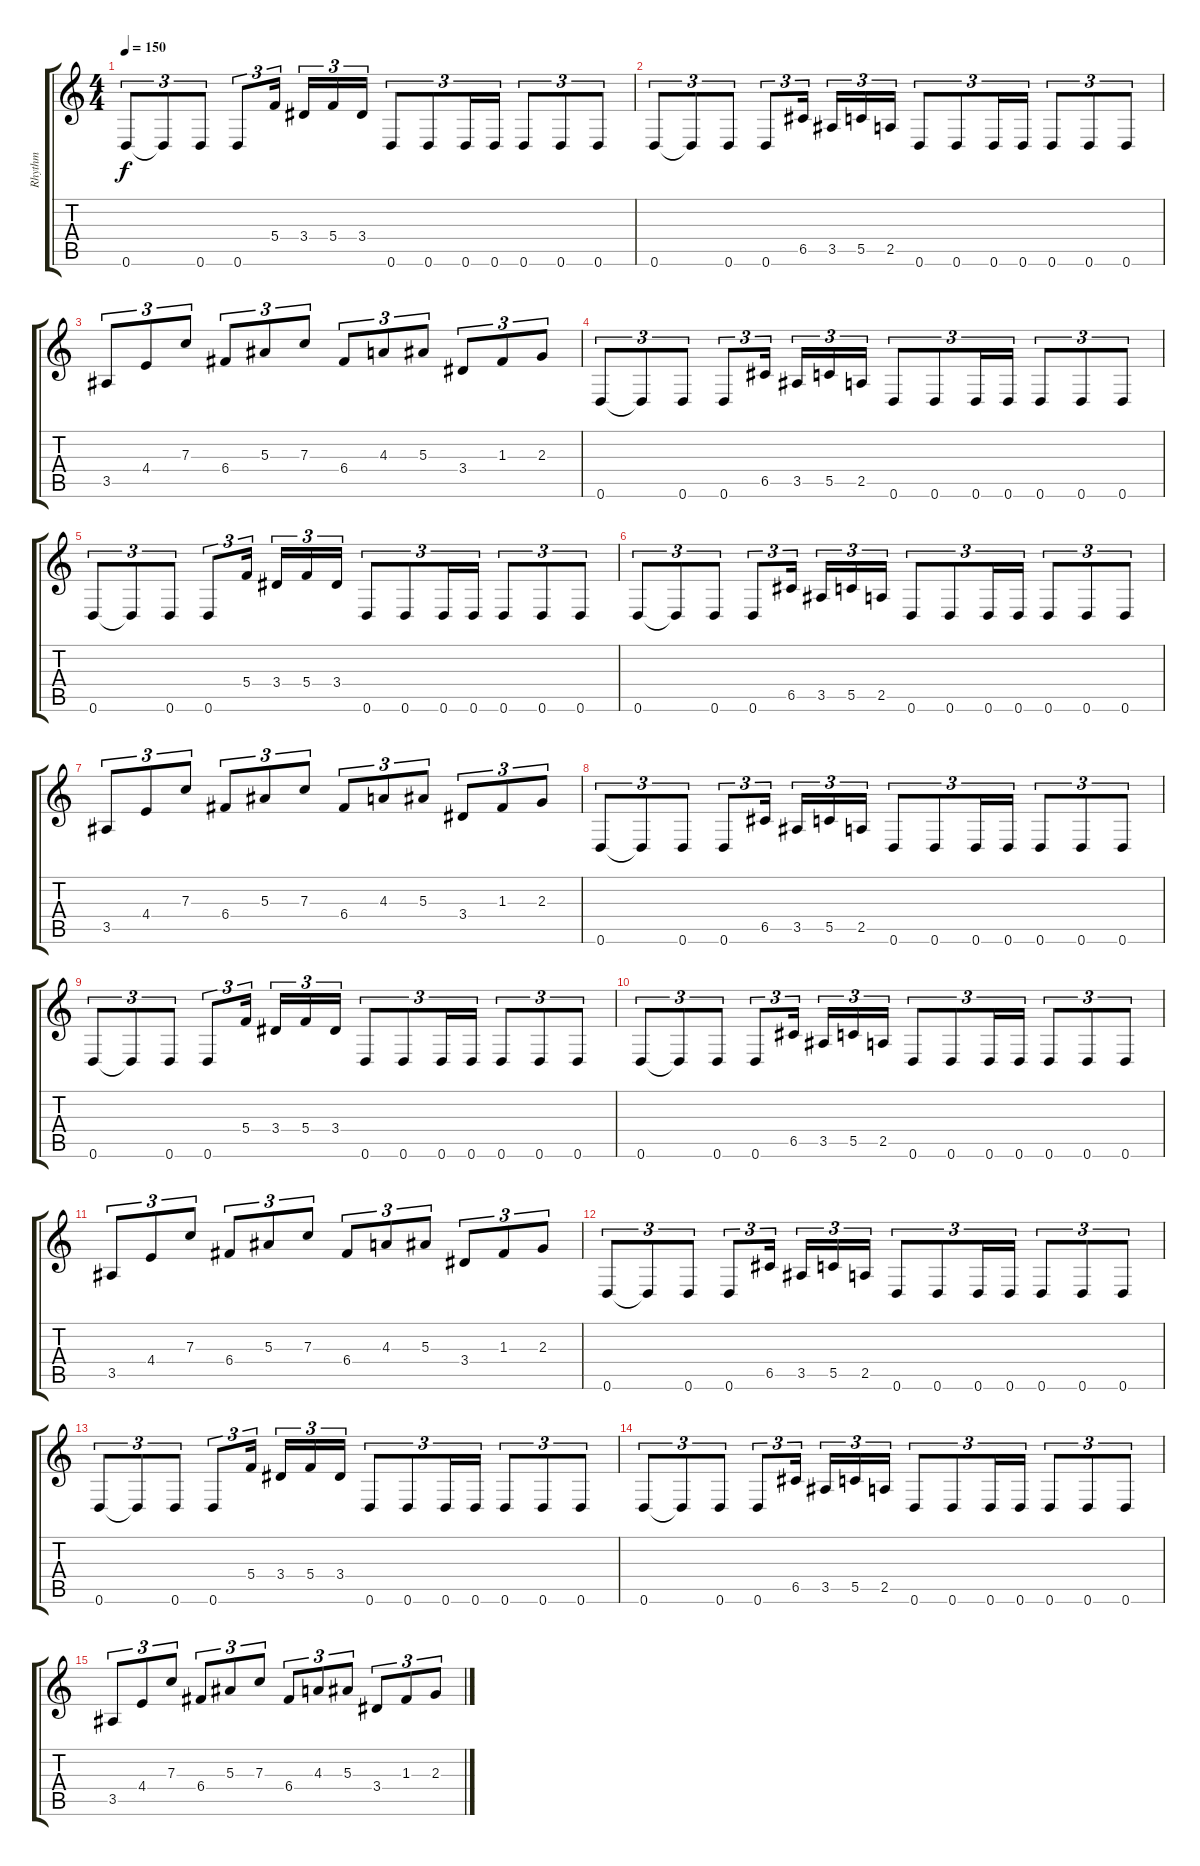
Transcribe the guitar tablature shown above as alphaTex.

\track ("Rhythm" "Rhythm") {instrument distortionguitar}
\staff {score tabs}
\tuning (D4 A3 F3 C3 G2 D2) {hide}
\ts (4 4)
\tempo 150
\clef g2
\ks c
0.6.8{tu (3 2) dy f} 0.6{t}.8{tu (3 2)} 0.6.8{tu (3 2)} 0.6.8{tu (3 2)} 5.4.16{tu (3 2)} 3.4.16{tu (3 2)} 5.4.16{tu (3 2)} 3.4.16{tu (3 2)} 0.6.8{tu (3 2)} 0.6.8{tu (3 2)} 0.6.16{tu (3 2)} 0.6.16{tu (3 2)} 0.6.8{tu (3 2)} 0.6.8{tu (3 2)} 0.6.8{tu (3 2)} |
0.6.8{tu (3 2)} 0.6{t}.8{tu (3 2)} 0.6.8{tu (3 2)} 0.6.8{tu (3 2)} 6.5.16{tu (3 2)} 3.5.16{tu (3 2)} 5.5.16{tu (3 2)} 2.5.16{tu (3 2)} 0.6.8{tu (3 2)} 0.6.8{tu (3 2)} 0.6.16{tu (3 2)} 0.6.16{tu (3 2)} 0.6.8{tu (3 2)} 0.6.8{tu (3 2)} 0.6.8{tu (3 2)} |
3.5.8{tu (3 2)} 4.4.8{tu (3 2)} 7.3.8{tu (3 2)} 6.4.8{tu (3 2)} 5.3.8{tu (3 2)} 7.3.8{tu (3 2)} 6.4.8{tu (3 2)} 4.3.8{tu (3 2)} 5.3.8{tu (3 2)} 3.4.8{tu (3 2)} 1.3.8{tu (3 2)} 2.3.8{tu (3 2)} |
0.6.8{tu (3 2) volume 16} 0.6{t}.8{tu (3 2)} 0.6.8{tu (3 2)} 0.6.8{tu (3 2)} 6.5.16{tu (3 2)} 3.5.16{tu (3 2)} 5.5.16{tu (3 2)} 2.5.16{tu (3 2)} 0.6.8{tu (3 2)} 0.6.8{tu (3 2)} 0.6.16{tu (3 2)} 0.6.16{tu (3 2)} 0.6.8{tu (3 2)} 0.6.8{tu (3 2)} 0.6.8{tu (3 2)} |
0.6.8{tu (3 2)} 0.6{t}.8{tu (3 2)} 0.6.8{tu (3 2)} 0.6.8{tu (3 2)} 5.4.16{tu (3 2)} 3.4.16{tu (3 2)} 5.4.16{tu (3 2)} 3.4.16{tu (3 2)} 0.6.8{tu (3 2)} 0.6.8{tu (3 2)} 0.6.16{tu (3 2)} 0.6.16{tu (3 2)} 0.6.8{tu (3 2)} 0.6.8{tu (3 2)} 0.6.8{tu (3 2)} |
0.6.8{tu (3 2)} 0.6{t}.8{tu (3 2)} 0.6.8{tu (3 2)} 0.6.8{tu (3 2)} 6.5.16{tu (3 2)} 3.5.16{tu (3 2)} 5.5.16{tu (3 2)} 2.5.16{tu (3 2)} 0.6.8{tu (3 2)} 0.6.8{tu (3 2)} 0.6.16{tu (3 2)} 0.6.16{tu (3 2)} 0.6.8{tu (3 2)} 0.6.8{tu (3 2)} 0.6.8{tu (3 2)} |
3.5.8{tu (3 2)} 4.4.8{tu (3 2)} 7.3.8{tu (3 2)} 6.4.8{tu (3 2)} 5.3.8{tu (3 2)} 7.3.8{tu (3 2)} 6.4.8{tu (3 2)} 4.3.8{tu (3 2)} 5.3.8{tu (3 2)} 3.4.8{tu (3 2)} 1.3.8{tu (3 2)} 2.3.8{tu (3 2)} |
0.6.8{tu (3 2) volume 16} 0.6{t}.8{tu (3 2)} 0.6.8{tu (3 2)} 0.6.8{tu (3 2)} 6.5.16{tu (3 2)} 3.5.16{tu (3 2)} 5.5.16{tu (3 2)} 2.5.16{tu (3 2)} 0.6.8{tu (3 2)} 0.6.8{tu (3 2)} 0.6.16{tu (3 2)} 0.6.16{tu (3 2)} 0.6.8{tu (3 2)} 0.6.8{tu (3 2)} 0.6.8{tu (3 2)} |
0.6.8{tu (3 2)} 0.6{t}.8{tu (3 2)} 0.6.8{tu (3 2)} 0.6.8{tu (3 2)} 5.4.16{tu (3 2)} 3.4.16{tu (3 2)} 5.4.16{tu (3 2)} 3.4.16{tu (3 2)} 0.6.8{tu (3 2)} 0.6.8{tu (3 2)} 0.6.16{tu (3 2)} 0.6.16{tu (3 2)} 0.6.8{tu (3 2)} 0.6.8{tu (3 2)} 0.6.8{tu (3 2)} |
0.6.8{tu (3 2)} 0.6{t}.8{tu (3 2)} 0.6.8{tu (3 2)} 0.6.8{tu (3 2)} 6.5.16{tu (3 2)} 3.5.16{tu (3 2)} 5.5.16{tu (3 2)} 2.5.16{tu (3 2)} 0.6.8{tu (3 2)} 0.6.8{tu (3 2)} 0.6.16{tu (3 2)} 0.6.16{tu (3 2)} 0.6.8{tu (3 2)} 0.6.8{tu (3 2)} 0.6.8{tu (3 2)} |
3.5.8{tu (3 2)} 4.4.8{tu (3 2)} 7.3.8{tu (3 2)} 6.4.8{tu (3 2)} 5.3.8{tu (3 2)} 7.3.8{tu (3 2)} 6.4.8{tu (3 2)} 4.3.8{tu (3 2)} 5.3.8{tu (3 2)} 3.4.8{tu (3 2)} 1.3.8{tu (3 2)} 2.3.8{tu (3 2)} |
0.6.8{tu (3 2) volume 16} 0.6{t}.8{tu (3 2)} 0.6.8{tu (3 2)} 0.6.8{tu (3 2)} 6.5.16{tu (3 2)} 3.5.16{tu (3 2)} 5.5.16{tu (3 2)} 2.5.16{tu (3 2)} 0.6.8{tu (3 2)} 0.6.8{tu (3 2)} 0.6.16{tu (3 2)} 0.6.16{tu (3 2)} 0.6.8{tu (3 2)} 0.6.8{tu (3 2)} 0.6.8{tu (3 2)} |
0.6.8{tu (3 2)} 0.6{t}.8{tu (3 2)} 0.6.8{tu (3 2)} 0.6.8{tu (3 2)} 5.4.16{tu (3 2)} 3.4.16{tu (3 2)} 5.4.16{tu (3 2)} 3.4.16{tu (3 2)} 0.6.8{tu (3 2)} 0.6.8{tu (3 2)} 0.6.16{tu (3 2)} 0.6.16{tu (3 2)} 0.6.8{tu (3 2)} 0.6.8{tu (3 2)} 0.6.8{tu (3 2)} |
0.6.8{tu (3 2)} 0.6{t}.8{tu (3 2)} 0.6.8{tu (3 2)} 0.6.8{tu (3 2)} 6.5.16{tu (3 2)} 3.5.16{tu (3 2)} 5.5.16{tu (3 2)} 2.5.16{tu (3 2)} 0.6.8{tu (3 2)} 0.6.8{tu (3 2)} 0.6.16{tu (3 2)} 0.6.16{tu (3 2)} 0.6.8{tu (3 2)} 0.6.8{tu (3 2)} 0.6.8{tu (3 2)} |
3.5.8{tu (3 2)} 4.4.8{tu (3 2)} 7.3.8{tu (3 2)} 6.4.8{tu (3 2)} 5.3.8{tu (3 2)} 7.3.8{tu (3 2)} 6.4.8{tu (3 2)} 4.3.8{tu (3 2)} 5.3.8{tu (3 2)} 3.4.8{tu (3 2)} 1.3.8{tu (3 2)} 2.3.8{tu (3 2)}
